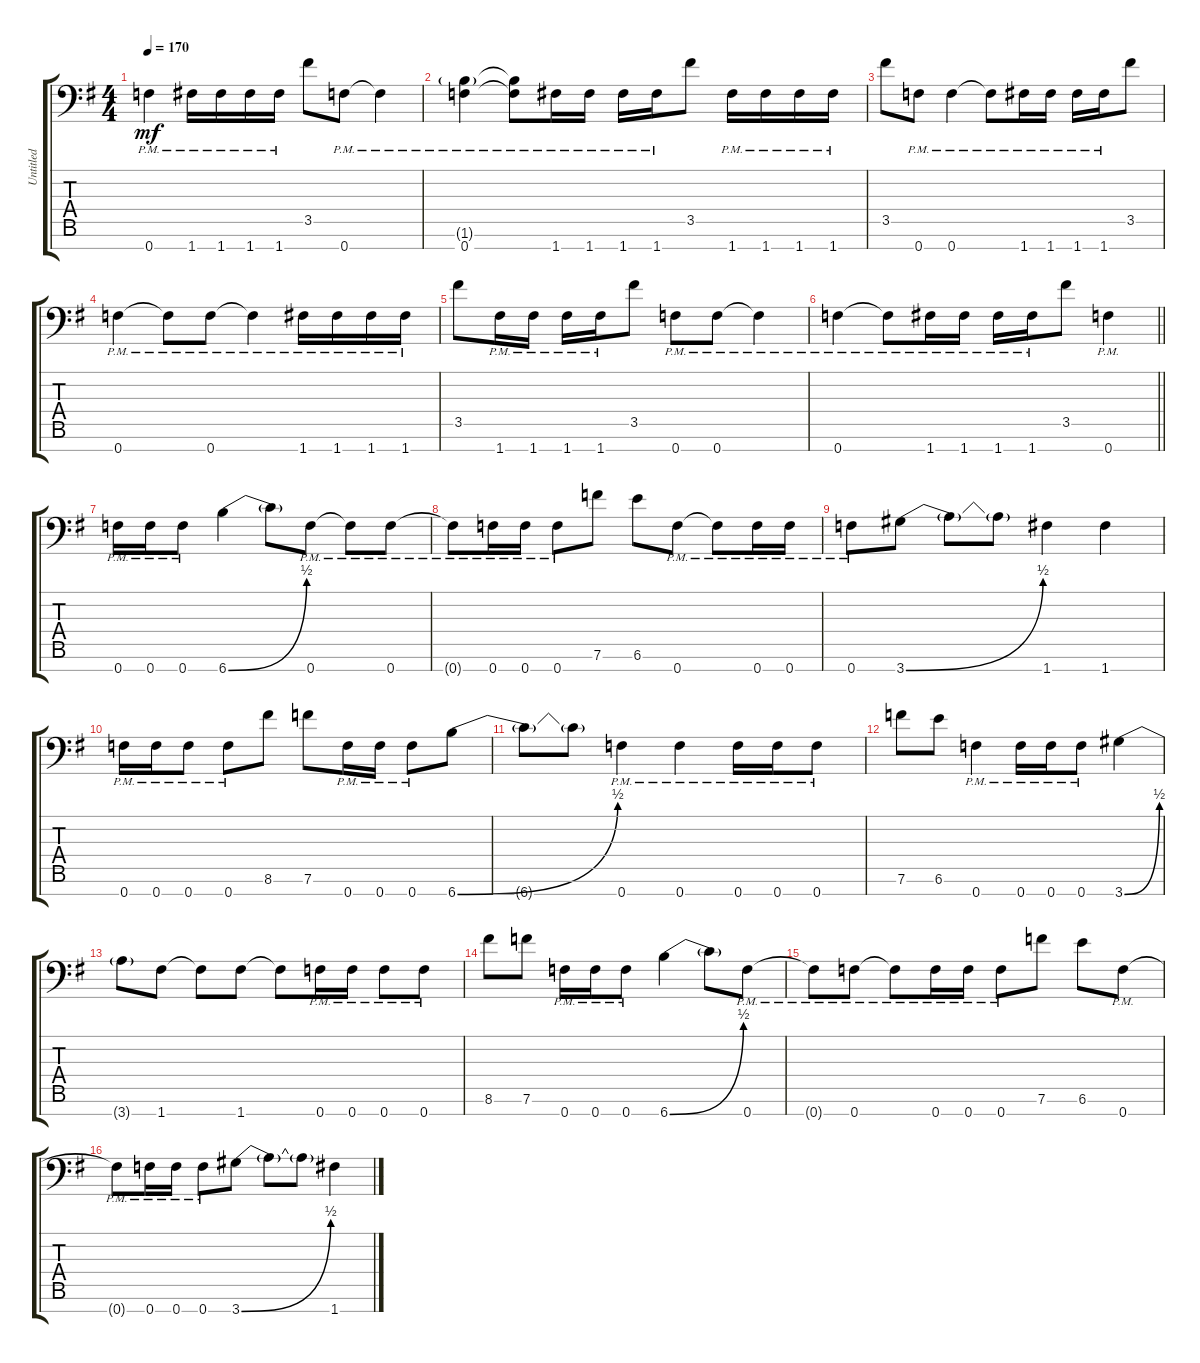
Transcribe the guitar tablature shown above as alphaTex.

\track ("Untitled" "Untitled") {instrument distortionguitar}
\staff {score tabs}
\tuning (Bb3 F3 Db3 Ab2 Eb2 Bb1 F1) {hide}
\ts (4 4)
\tempo 170
\clef f4
\ks g
0.7{pm t}.4{ot 8vb dy mf} 1.7{pm}.16{ot 8vb} 1.7{pm}.16{ot 8vb} 1.7{pm}.16{ot 8vb} 1.7{pm}.16{ot 8vb} 3.5.8{ot 8vb} 0.7{pm}.8{ot 8vb} 0.7{pm t}.4{ot 8vb} |
(1.6{g pm} 0.7{pm}).4{ot 8vb} (1.6{pm t} 0.7{pm t}).8{ot 8vb} 1.7{pm}.16{ot 8vb} 1.7{pm}.16{ot 8vb} 1.7{pm}.16{ot 8vb} 1.7{pm}.16{ot 8vb} 3.5.8{ot 8vb} 1.7{pm}.16{ot 8vb} 1.7{pm}.16{ot 8vb} 1.7{pm}.16{ot 8vb} 1.7{pm}.16{ot 8vb} |
3.5.8{ot 8vb} 0.7{pm}.8{ot 8vb} 0.7{pm}.4{ot 8vb} 0.7{pm t}.8{ot 8vb} 1.7{pm}.16{ot 8vb} 1.7{pm}.16{ot 8vb} 1.7{pm}.16{ot 8vb} 1.7{pm}.16{ot 8vb} 3.5.8{ot 8vb} |
0.7{pm}.4{ot 8vb} 0.7{pm t}.8{ot 8vb} 0.7{pm}.8{ot 8vb} 0.7{pm t}.4{ot 8vb} 1.7{pm}.16{ot 8vb} 1.7{pm}.16{ot 8vb} 1.7{pm}.16{ot 8vb} 1.7{pm}.16{ot 8vb} |
3.5.8{ot 8vb} 1.7{pm}.16{ot 8vb} 1.7{pm}.16{ot 8vb} 1.7{pm}.16{ot 8vb} 1.7{pm}.16{ot 8vb} 3.5.8{ot 8vb} 0.7{pm}.8{ot 8vb} 0.7{pm}.8{ot 8vb} 0.7{pm t}.4{ot 8vb} |
\barLineRight lightlight
0.7{pm}.4{ot 8vb} 0.7{pm t}.8{ot 8vb} 1.7{pm}.16{ot 8vb} 1.7{pm}.16{ot 8vb} 1.7{pm}.16{ot 8vb} 1.7{pm}.16{ot 8vb} 3.5.8{ot 8vb} 0.7{pm}.4{ot 8vb} |
0.7{pm}.16{ot 8vb} 0.7{pm}.16{ot 8vb} 0.7{pm}.8{ot 8vb} 6.7{be (bend 0 0 60 2)}.4{ot 8vb} 6.7{t}.8{ot 8vb} 0.7{pm}.8{ot 8vb} 0.7{pm t}.8{ot 8vb} 0.7{pm}.8{ot 8vb} |
0.7{pm t}.8{ot 8vb} 0.7{pm}.16{ot 8vb} 0.7{pm}.16{ot 8vb} 0.7{pm}.8{ot 8vb} 7.6.8{ot 8vb} 6.6.8{ot 8vb} 0.7{pm}.8{ot 8vb} 0.7{pm t}.8{ot 8vb} 0.7{pm}.16{ot 8vb} 0.7{pm}.16{ot 8vb} |
0.7{pm}.8{ot 8vb} 3.7{be (bend 0 0 60 2)}.8{ot 8vb} 3.7{t}.8{ot 8vb} 3.7{t}.8{ot 8vb} 1.7.4{ot 8vb} 1.7.4{ot 8vb} |
0.7{pm}.16{ot 8vb} 0.7{pm}.16{ot 8vb} 0.7{pm}.8{ot 8vb} 0.7{pm}.8{ot 8vb} 8.6.8{ot 8vb} 7.6.8{ot 8vb} 0.7{pm}.16{ot 8vb} 0.7{pm}.16{ot 8vb} 0.7{pm}.8{ot 8vb} 6.7{be (bend 0 0 60 2)}.8{ot 8vb} |
6.7{t}.8{ot 8vb} 6.7{t}.8{ot 8vb} 0.7{pm}.4{ot 8vb} 0.7{pm}.4{ot 8vb} 0.7{pm}.16{ot 8vb} 0.7{pm}.16{ot 8vb} 0.7{pm}.8{ot 8vb} |
7.6.8{ot 8vb} 6.6.8{ot 8vb} 0.7{pm}.4{ot 8vb} 0.7{pm}.16{ot 8vb} 0.7{pm}.16{ot 8vb} 0.7{pm}.8{ot 8vb} 3.7{be (bend 0 0 60 2)}.4{ot 8vb} |
3.7{t}.8{ot 8vb} 1.7.8{ot 8vb} 1.7{t}.8{ot 8vb} 1.7.8{ot 8vb} 1.7{t}.8{ot 8vb} 0.7{pm}.16{ot 8vb} 0.7{pm}.16{ot 8vb} 0.7{pm}.8{ot 8vb} 0.7{pm}.8{ot 8vb} |
8.6.8{ot 8vb} 7.6.8{ot 8vb} 0.7{pm}.16{ot 8vb} 0.7{pm}.16{ot 8vb} 0.7{pm}.8{ot 8vb} 6.7{be (bend 0 0 60 2)}.4{ot 8vb} 6.7{t}.8{ot 8vb} 0.7{pm}.8{ot 8vb} |
0.7{pm t}.8{ot 8vb} 0.7{pm}.8{ot 8vb} 0.7{pm t}.8{ot 8vb} 0.7{pm}.16{ot 8vb} 0.7{pm}.16{ot 8vb} 0.7{pm}.8{ot 8vb} 7.6.8{ot 8vb} 6.6.8{ot 8vb} 0.7{pm}.8{ot 8vb} |
0.7{pm t}.8{ot 8vb} 0.7{pm}.16{ot 8vb} 0.7{pm}.16{ot 8vb} 0.7{pm}.8{ot 8vb} 3.7{be (bend 0 0 60 2)}.8{ot 8vb} 3.7{t}.8{ot 8vb} 3.7{t}.8{ot 8vb} 1.7.4{ot 8vb}
